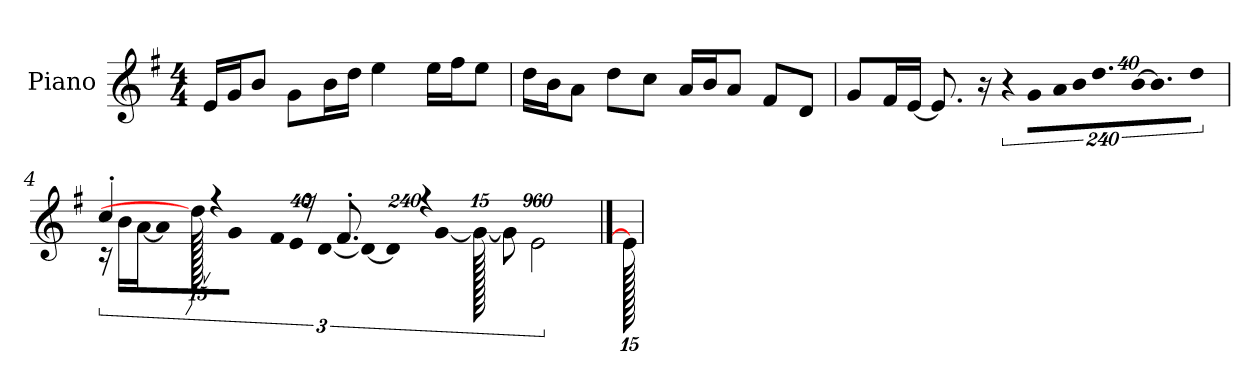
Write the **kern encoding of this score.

**kern
*part1
*staff1
*I"Piano
*I'P-no
*clefG2
*k[f#]
*M4/4
*MM90
=1
16e/LL
16g/J
8b/J
8g\L
16b\L
16dd\JJ
4ee\
16ee\LL
16ff#\J
8ee\J
=2
16dd\LL
16b\J
8a\J
8dd\L
8cc\J
16a/LL
16b/J
8a/J
8f#/L
8d/J
=3
8g/L
16f#/L
[16e/JJ
8.e/]
16r
!LO:N:vis=16
1920%137r
!LO:N:vis=16
1920%137g\LL
!LO:N:vis=32
640%23a\L
!LO:N:vis=32
640%23b\J
!LO:N:vis=16.
960%103dd\
!LO:N:vis=32
[640%23b\K
!LO:N:vis=16.
960%103b\]
[1920%67dd\JJ
!!LO:LB:g=z
=4
*^
4cc'/	24r
.	24b\LL
.	[24a\
.	16a\]
.	16g\JJ
*	*Xbrackettup
!	!LO:N:vis=32
960dd\]	640%23f#\LLL
4r	.
!	!LO:N:vis=32
.	640%23e\
!	!LO:N:vis=32
.	[640%23d\J
!	!LO:N:vis=16
.	1920%137d\_
!	!LO:N:vis=64
.	960%17d\KL]
.	[320%17g\JJ
.	1920g\_
.	8g\]
16r	.
8.f#'/	.
.	[1920%719e\
4r	.
.	960ryy
*v	*v
==5
1920e\]
=
*-
